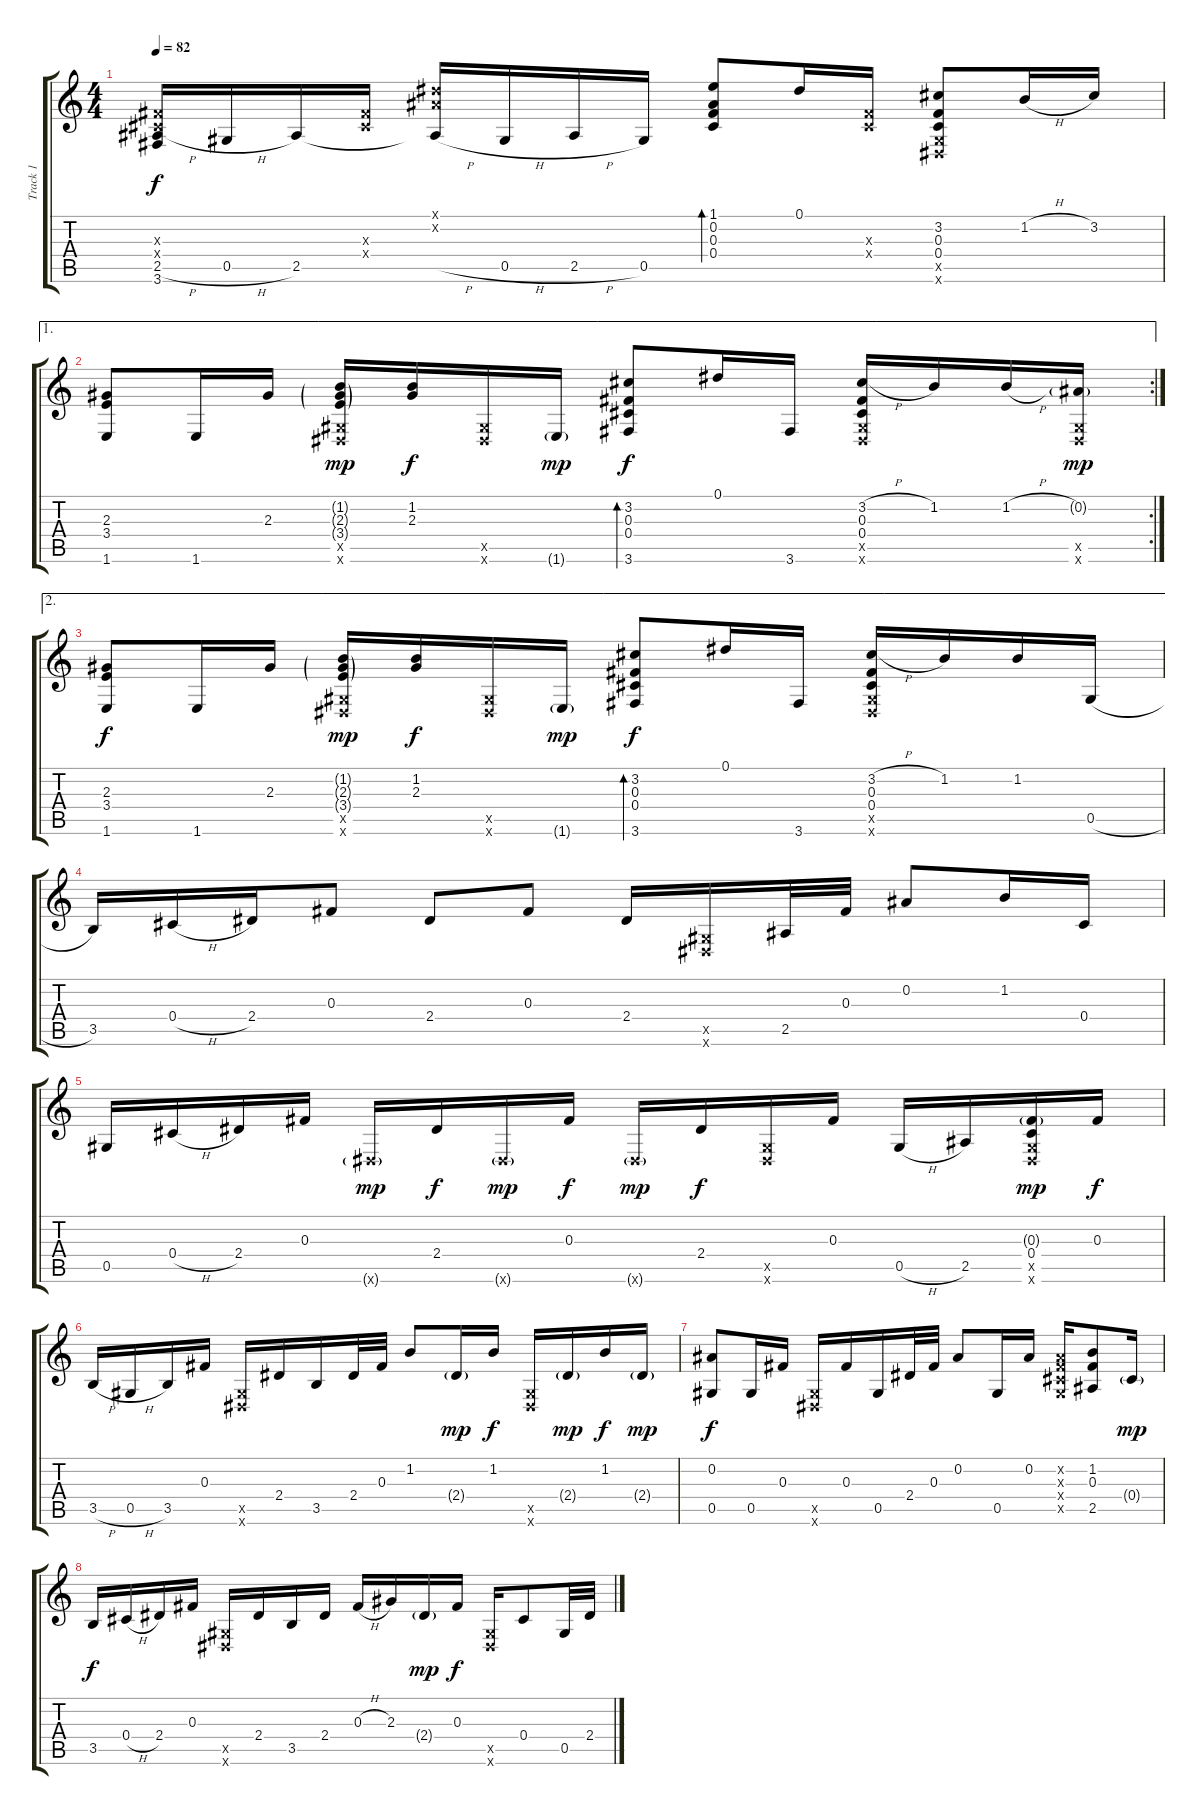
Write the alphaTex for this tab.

\track ("Track 1" "Track 1") {instrument acousticguitarsteel}
\staff {score tabs}
\tuning (Eb4 Bb3 Gb3 Db3 Ab2 Eb2) {hide}
\ts (4 4)
\tempo 82
\clef g2
\ks c
(0.3{x} 0.4{x} 2.5{h} 3.6).16{dy f} 0.5{h}.16 2.5.16 (0.3{x} 0.4{x}).16 (0.1{x} 0.2{x} 2.5{h t}).16 0.5{h}.16 2.5{h}.16 0.5.16 (1.1 0.2 0.3 0.4).8{bd 120} 0.1.16 (0.3{x} 0.4{x}).16 (3.2 0.3 0.4 0.5{x} 0.6{x}).8 1.2{h}.16 3.2.16 |
\ae 1
\rc 2
(2.3 3.4 1.6).8 1.6.16 2.3.16 (1.2{g} 2.3{g} 3.4{g} 0.5{x} 0.6{x}).16{dy mp} (1.2 2.3).16{dy f} (0.5{x} 0.6{x}).16 1.6{g}.16{dy mp} (3.2 0.3 0.4 3.6).8{bd 120 dy f} 0.1.16 3.6.16 (3.2{h} 0.3 0.4 0.5{x} 0.6{x}).16 1.2.16 1.2{h}.16 (0.2{g} 0.5{x} 0.6{x}).16{dy mp} |
\ae 2
(2.3 3.4 1.6).8{dy f} 1.6.16 2.3.16 (1.2{g} 2.3{g} 3.4{g} 0.5{x} 0.6{x}).16{dy mp} (1.2 2.3).16{dy f} (0.5{x} 0.6{x}).16 1.6{g}.16{dy mp} (3.2 0.3 0.4 3.6).8{bd 120 dy f} 0.1.16 3.6.16 (3.2{h} 0.3 0.4 0.5{x} 0.6{x}).16 1.2.16 1.2.16 0.5{h}.16 |
3.5.16 0.4{h}.16 2.4.16 0.3.8 2.4.8 0.3.8 2.4.16 (0.5{x} 0.6{x}).16 2.5.32 0.3.32 0.2.8 1.2.16 0.4.16 |
0.5.16 0.4{h}.16 2.4.16 0.3.16 0.6{g x}.16{dy mp} 2.4.16{dy f} 0.6{g x}.16{dy mp} 0.3.16{dy f} 0.6{g x}.16{dy mp} 2.4.16{dy f} (0.5{x} 0.6{x}).16 0.3.16 0.5{h}.16 2.5.16 (0.3{g} 0.4 0.5{x} 0.6{x}).16{dy mp} 0.3.16{dy f} |
3.5{h}.16 0.5{h}.16 3.5.16 0.3.16 (0.5{x} 0.6{x}).16 2.4.16 3.5.16 2.4.32 0.3.32 1.2.8 2.4{g}.16{dy mp} 1.2.16{dy f} (0.5{x} 0.6{x}).16 2.4{g}.16{dy mp} 1.2.16{dy f} 2.4{g}.16{dy mp} |
(0.2 0.5).8{dy f} 0.5.16 0.3.16 (0.5{x} 0.6{x}).16 0.3.16 0.5.16 2.4.32 0.3.32 0.2.8 0.5.16 0.2.16 (0.2{x} 0.3{x} 0.4{x} 0.5{x}).16 (1.2 0.3 2.5).8 0.4{g}.16{dy mp} |
3.5.16{dy f} 0.4{h}.16 2.4.16 0.3.16 (0.5{x} 0.6{x}).16 2.4.16 3.5.16 2.4.16 0.3{h}.16 2.3.16 2.4{g}.16{dy mp} 0.3.16{dy f} (0.5{x} 0.6{x}).16 0.4.8 0.5.32 2.4.32
